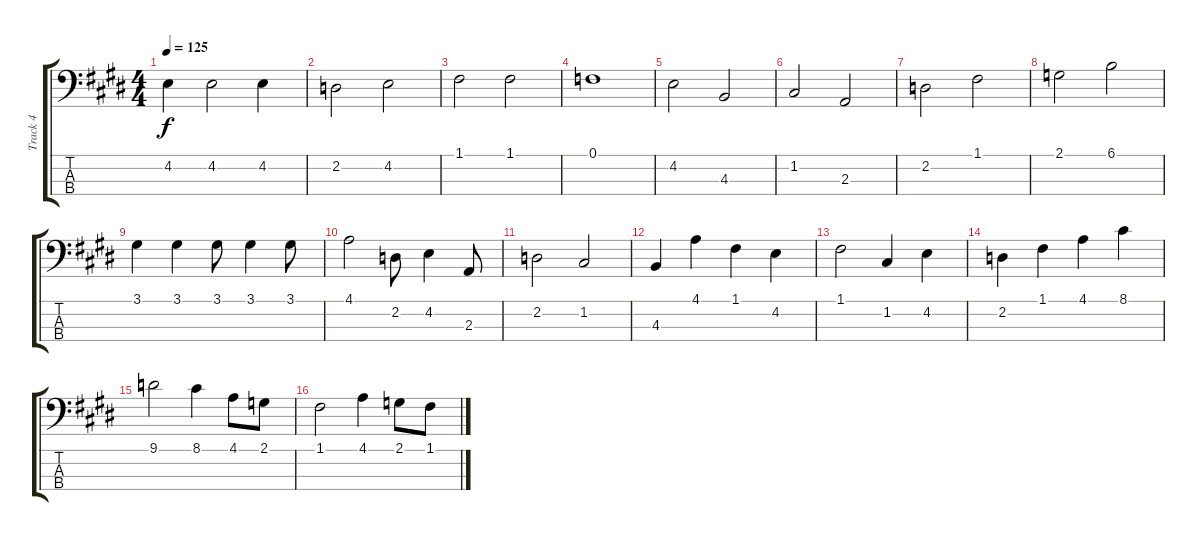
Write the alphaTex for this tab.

\track ("Track 4" "Track 4") {instrument electricbassfinger}
\staff {score tabs}
\tuning (F2 C2 G1 D1) {hide}
\ts (4 4)
\tempo 125
\clef f4
\ks e
4.2.4{dy f} 4.2.2 4.2.4 |
2.2.2 4.2.2 |
1.1.2 1.1.2 |
0.1.1 |
4.2.2 4.3.2 |
1.2.2 2.3.2 |
2.2.2 1.1.2 |
2.1.2 6.1.2 |
3.1.4 3.1.4 3.1.8 3.1.4 3.1.8 |
4.1.2 2.2.8 4.2.4 2.3.8 |
2.2.2 1.2.2 |
4.3.4 4.1.4 1.1.4 4.2.4 |
1.1.2 1.2.4 4.2.4 |
2.2.4 1.1.4 4.1.4 8.1.4 |
9.1.2 8.1.4 4.1.8 2.1.8 |
1.1.2 4.1.4 2.1.8 1.1.8
